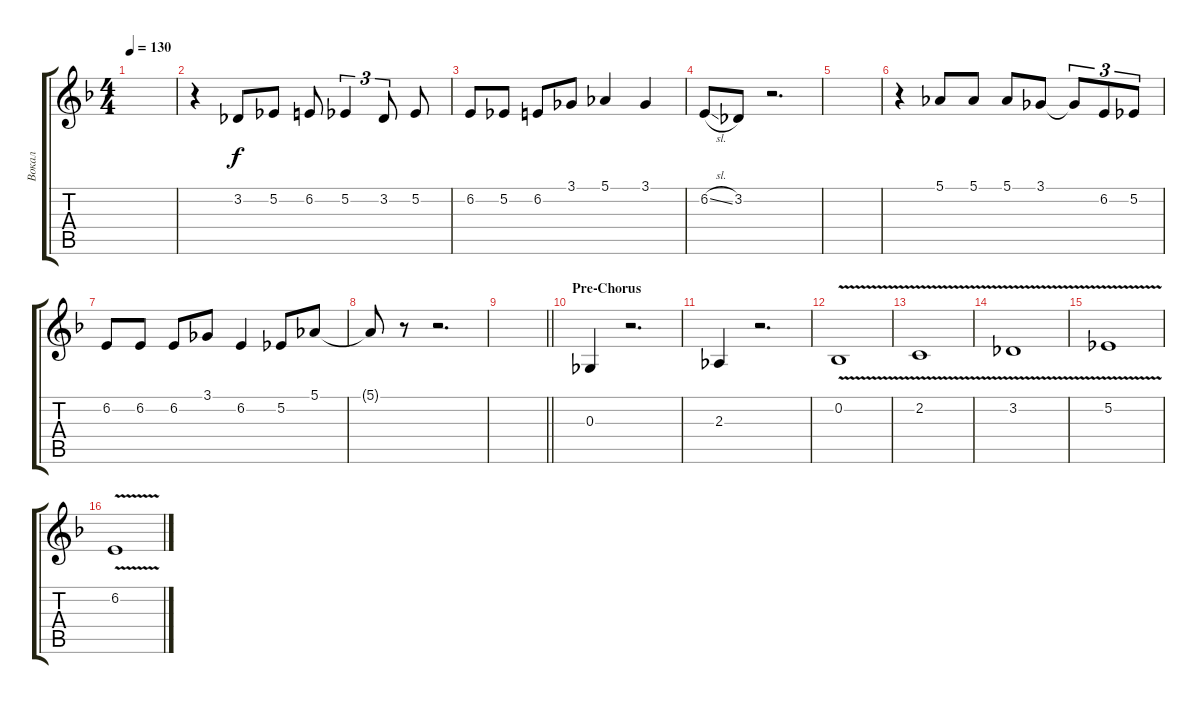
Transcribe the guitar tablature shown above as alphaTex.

\track ("Вокал" "Вокал") {instrument trumpet}
\staff {score tabs}
\tuning (Eb4 Bb3 Gb3 Db3 Ab2 Eb2) {hide}
\ts (4 4)
\tempo 130
\clef g2
\ks dminor
|
r.4 3.2.8 5.2.8 6.2.8 5.2.4{tu (3 2)} 3.2.8{tu (3 2)} 5.2.8 |
6.2.8 5.2.8 6.2.8 3.1.8 5.1.4 3.1.4 |
6.2{sl}.8 3.2.8 r.2{d} |
|
r.4 5.1.8 5.1.8 5.1.8 3.1.8 3.1{t}.8{tu (3 2)} 6.2.8{tu (3 2)} 5.2.8{tu (3 2)} |
6.2.8 6.2.8 6.2.8 3.1.8 6.2.4 5.2.8 5.1.8 |
5.1{t}.8 r.8 r.2{d} |
\barLineRight lightlight
|
\section ("" "Pre-Chorus")
0.3.4 r.2{d} |
2.3.4 r.2{d} |
0.2{v}.1 |
2.2{v}.1 |
3.2{v}.1 |
5.2{v}.1 |
6.2{v}.1
